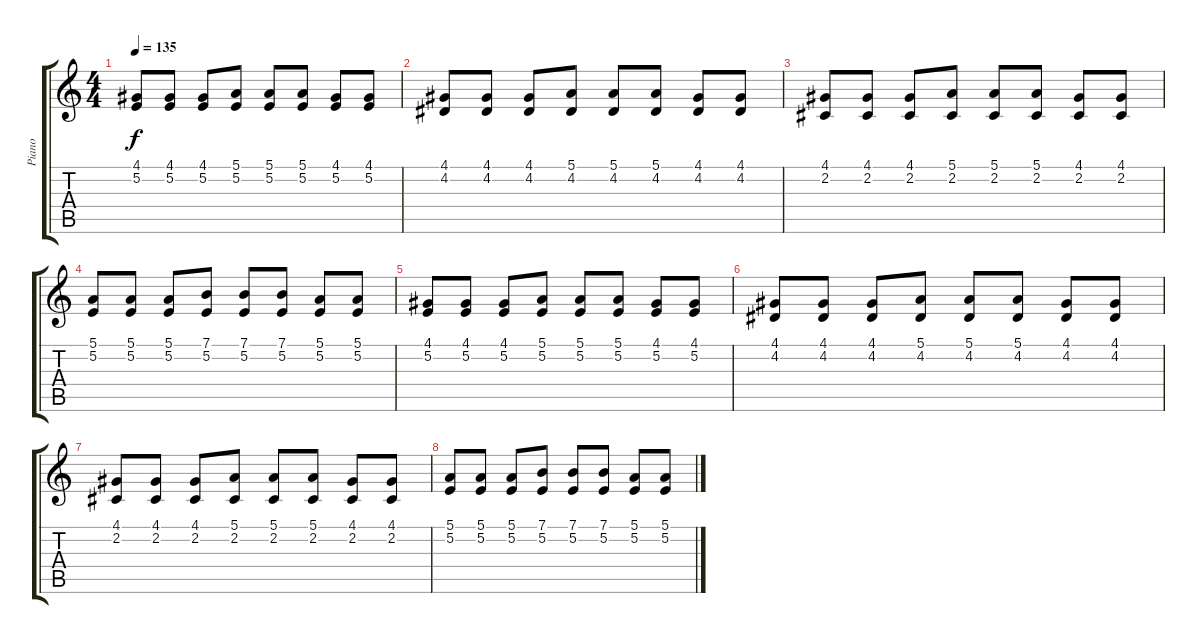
\track ("Piano" "Piano") {instrument acousticgrandpiano}
\staff {score tabs}
\tuning (E4 B3 G3 D3 A2 E2) {hide}
\ts (4 4)
\tempo 135
\clef g2
\ks c
(4.1 5.2).8{dy f} (4.1 5.2).8 (4.1 5.2).8 (5.1 5.2).8 (5.1 5.2).8 (5.1 5.2).8 (4.1 5.2).8 (4.1 5.2).8 |
(4.1 4.2).8 (4.1 4.2).8 (4.1 4.2).8 (5.1 4.2).8 (5.1 4.2).8 (5.1 4.2).8 (4.1 4.2).8 (4.1 4.2).8 |
(4.1 2.2).8 (4.1 2.2).8 (4.1 2.2).8 (5.1 2.2).8 (5.1 2.2).8 (5.1 2.2).8 (4.1 2.2).8 (4.1 2.2).8 |
(5.1 5.2).8 (5.1 5.2).8 (5.1 5.2).8 (7.1 5.2).8 (7.1 5.2).8 (7.1 5.2).8 (5.1 5.2).8 (5.1 5.2).8 |
(4.1 5.2).8 (4.1 5.2).8 (4.1 5.2).8 (5.1 5.2).8 (5.1 5.2).8 (5.1 5.2).8 (4.1 5.2).8 (4.1 5.2).8 |
(4.1 4.2).8 (4.1 4.2).8 (4.1 4.2).8 (5.1 4.2).8 (5.1 4.2).8 (5.1 4.2).8 (4.1 4.2).8 (4.1 4.2).8 |
(4.1 2.2).8 (4.1 2.2).8 (4.1 2.2).8 (5.1 2.2).8 (5.1 2.2).8 (5.1 2.2).8 (4.1 2.2).8 (4.1 2.2).8 |
(5.1 5.2).8 (5.1 5.2).8 (5.1 5.2).8 (7.1 5.2).8 (7.1 5.2).8 (7.1 5.2).8 (5.1 5.2).8 (5.1 5.2).8
